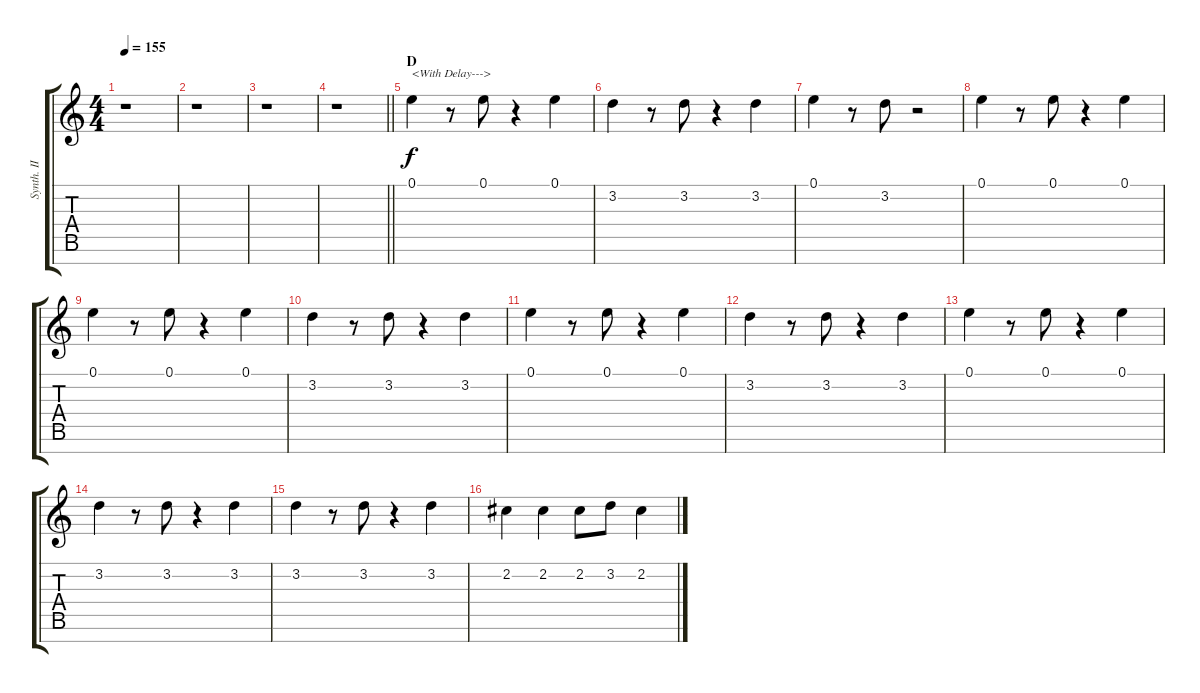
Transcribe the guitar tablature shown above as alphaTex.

\track ("Synth. II" "Synth. II") {instrument fx4atmosphere}
\staff {score tabs}
\tuning (E5 B4 G4 D4 A3 E3 B2) {hide}
\ts (4 4)
\tempo 155
\clef g2
\ks c
r.1{dy f} |
r.1 |
r.1 |
\barLineRight lightlight
r.1 |
\section ("" "D")
0.1.4{txt "<With Delay--->"} r.8 0.1.8 r.4 0.1.4 |
3.2.4 r.8 3.2.8 r.4 3.2.4 |
0.1.4 r.8 3.2.8 r.2 |
0.1.4 r.8 0.1.8 r.4 0.1.4 |
0.1.4 r.8 0.1.8 r.4 0.1.4 |
3.2.4 r.8 3.2.8 r.4 3.2.4 |
0.1.4 r.8 0.1.8 r.4 0.1.4 |
3.2.4 r.8 3.2.8 r.4 3.2.4 |
0.1.4 r.8 0.1.8 r.4 0.1.4 |
3.2.4 r.8 3.2.8 r.4 3.2.4 |
3.2.4 r.8 3.2.8 r.4 3.2.4 |
2.2.4 2.2.4 2.2.8 3.2.8 2.2.4
